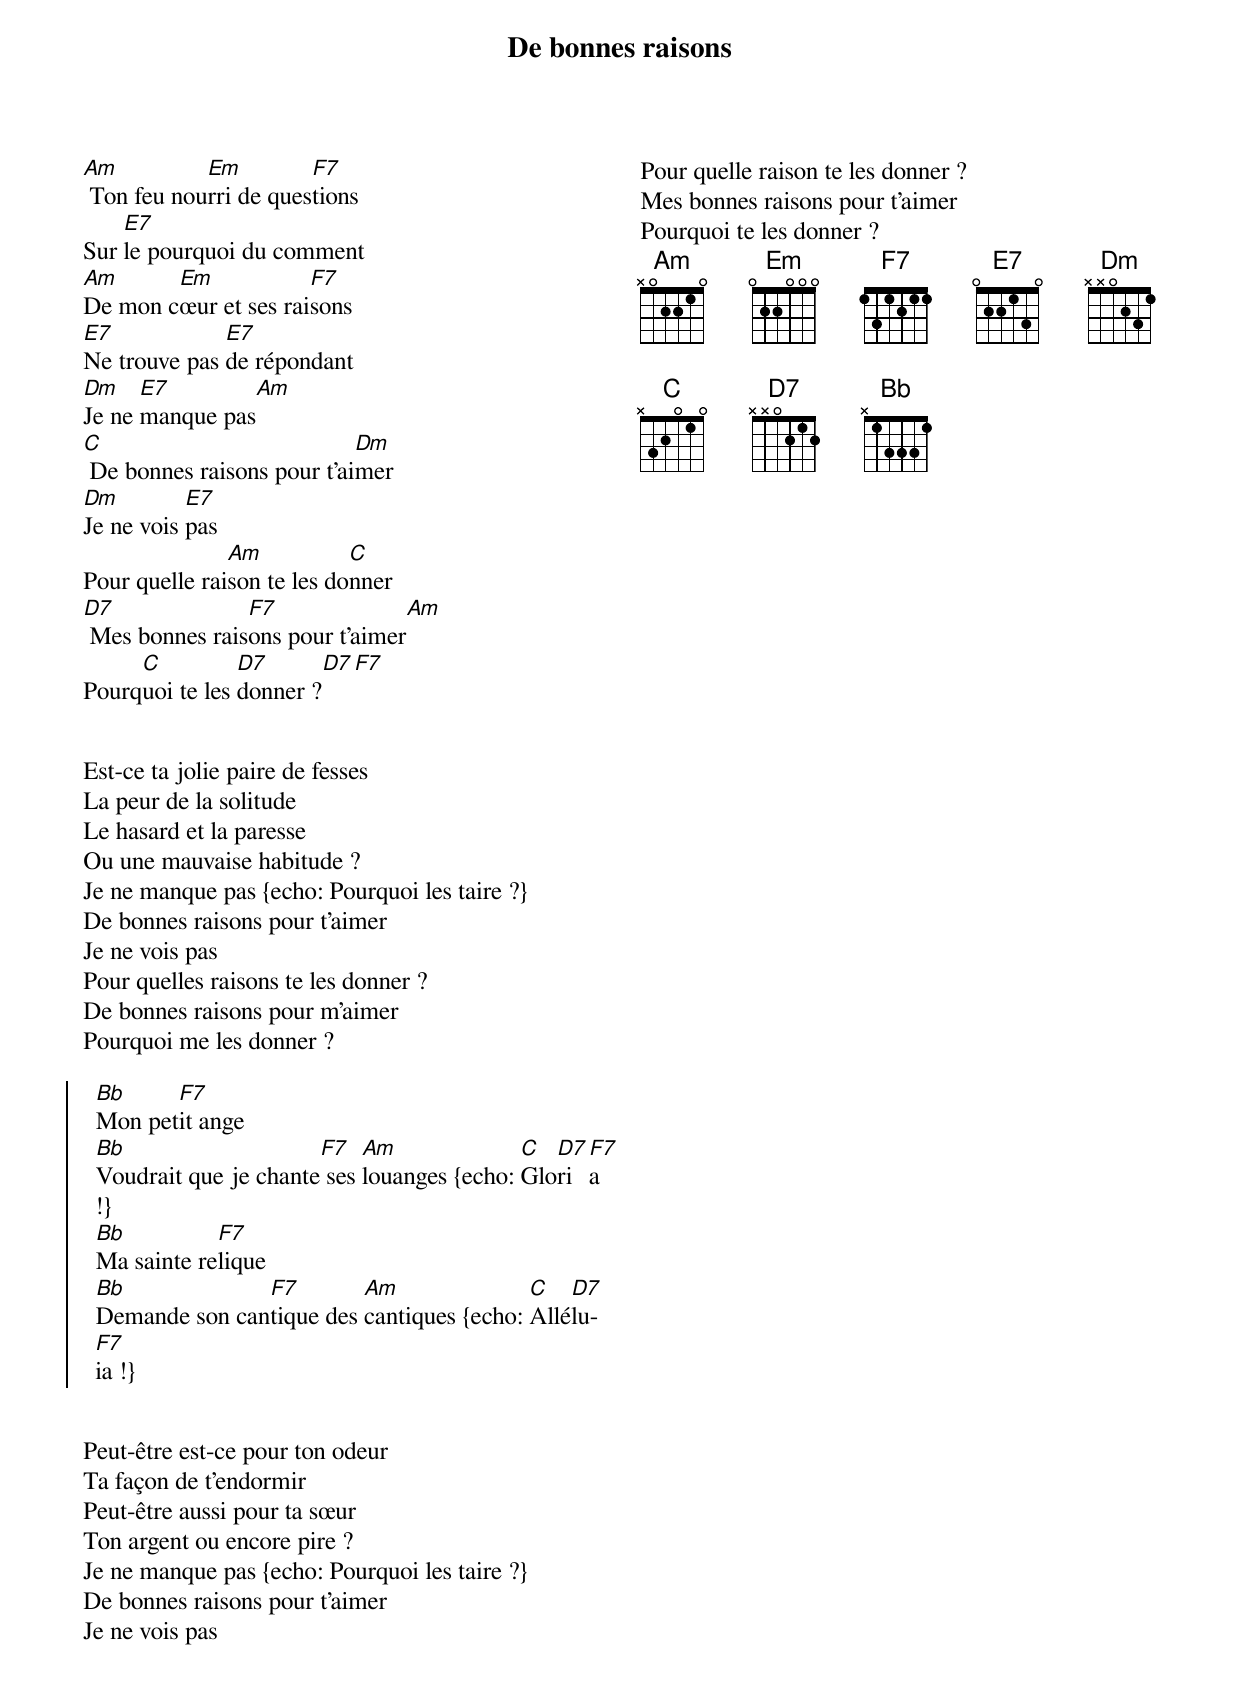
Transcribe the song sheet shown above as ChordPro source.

{title: De bonnes raisons}
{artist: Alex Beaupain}
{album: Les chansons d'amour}
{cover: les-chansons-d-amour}
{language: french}
{columns: 2}
{define: Am frets X 0 2 2 1 0}
{define: Em frets 0 2 2 0 0 0}
{define: F7 frets 1 X 2 2 1 X special}
{define: E7 frets 0 2 0 1 3 0 special}
{define: Dm frets X X 0 2 3 1}
{define: C frets X 3 2 0 1 0}
{define: D7 frets X X 0 2 1 2}
{define: B& base-fret 1 frets X 0 2 2 2 0}


[Am] Ton feu nou[Em]rri de ques[F7]tions
Sur [E7]le pourquoi du comment
[Am]De mon c[Em]œur et ses rai[F7]sons
[E7]Ne trouve pas [E7]de répondant
[Dm]Je ne [E7]manque pas[Am]
[C] De bonnes raisons pour t'ai[Dm]mer
[Dm]Je ne vois [E7]pas
Pour quelle rai[Am]son te les do[C]nner
[D7] Mes bonnes rais[F7]ons pour t'aimer[Am]
Pourq[C]uoi te les [D7]donner ?[D7][F7]


Est-ce ta jolie paire de fesses
La peur de la solitude
Le hasard et la paresse
Ou une mauvaise habitude ?
Je ne manque pas {echo: Pourquoi les taire ?}
De bonnes raisons pour t'aimer
Je ne vois pas
Pour quelles raisons te les donner ?
De bonnes raisons pour m'aimer
Pourquoi me les donner ?

{start_of_chorus}
  [Bb]Mon pet[F7]it ange
  [Bb]Voudrait que je chante[F7] ses [Am]louanges {echo: [C]Glo[D7]ri[F7]a !}
  [Bb]Ma sainte re[F7]lique
  [Bb]Demande son can[F7]tique des [Am]cantiques {echo: [C]Allé[D7]lu[F7]ia !}
{end_of_chorus}


Peut-être est-ce pour ton odeur
Ta façon de t'endormir
Peut-être aussi pour ta sœur
Ton argent ou encore pire ?
Je ne manque pas {echo: Pourquoi les taire ?}
De bonnes raisons pour t'aimer
Je ne vois pas
Pour quelle raison te les donner ?
Mes bonnes raisons pour t'aimer
Pourquoi te les donner ?
